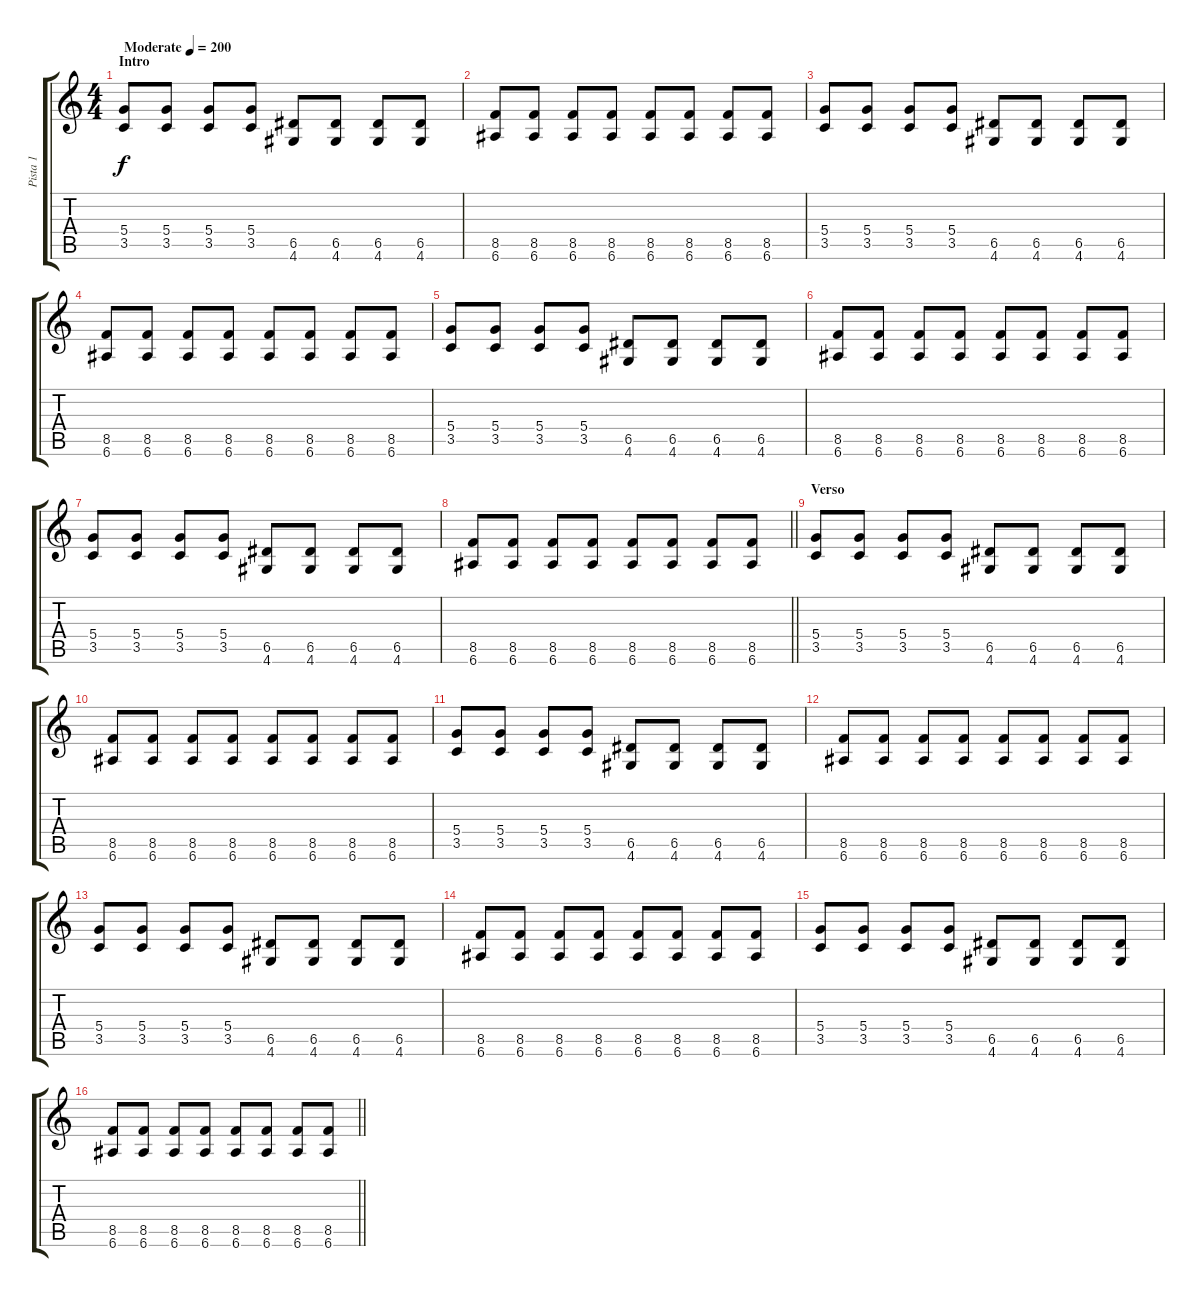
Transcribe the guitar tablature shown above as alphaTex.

\track ("Pista 1" "Pista 1") {instrument distortionguitar}
\staff {score tabs}
\tuning (E4 B3 G3 D3 A2 E2) {hide}
\ts (4 4)
\section ("" "Intro")
\tempo (200 "Moderate")
\clef g2
\ks c
(5.4 3.5).8{dy f instrument distortionguitar} (5.4 3.5).8 (5.4 3.5).8 (5.4 3.5).8 (6.5 4.6).8 (6.5 4.6).8 (6.5 4.6).8 (6.5 4.6).8 |
(8.5 6.6).8 (8.5 6.6).8 (8.5 6.6).8 (8.5 6.6).8 (8.5 6.6).8 (8.5 6.6).8 (8.5 6.6).8 (8.5 6.6).8 |
(5.4 3.5).8 (5.4 3.5).8 (5.4 3.5).8 (5.4 3.5).8 (6.5 4.6).8 (6.5 4.6).8 (6.5 4.6).8 (6.5 4.6).8 |
(8.5 6.6).8 (8.5 6.6).8 (8.5 6.6).8 (8.5 6.6).8 (8.5 6.6).8 (8.5 6.6).8 (8.5 6.6).8 (8.5 6.6).8 |
(5.4 3.5).8 (5.4 3.5).8 (5.4 3.5).8 (5.4 3.5).8 (6.5 4.6).8 (6.5 4.6).8 (6.5 4.6).8 (6.5 4.6).8 |
(8.5 6.6).8 (8.5 6.6).8 (8.5 6.6).8 (8.5 6.6).8 (8.5 6.6).8 (8.5 6.6).8 (8.5 6.6).8 (8.5 6.6).8 |
(5.4 3.5).8 (5.4 3.5).8 (5.4 3.5).8 (5.4 3.5).8 (6.5 4.6).8 (6.5 4.6).8 (6.5 4.6).8 (6.5 4.6).8 |
\barLineRight lightlight
(8.5 6.6).8 (8.5 6.6).8 (8.5 6.6).8 (8.5 6.6).8 (8.5 6.6).8 (8.5 6.6).8 (8.5 6.6).8 (8.5 6.6).8 |
\section ("" "Verso")
(5.4 3.5).8 (5.4 3.5).8 (5.4 3.5).8 (5.4 3.5).8 (6.5 4.6).8 (6.5 4.6).8 (6.5 4.6).8 (6.5 4.6).8 |
(8.5 6.6).8 (8.5 6.6).8 (8.5 6.6).8 (8.5 6.6).8 (8.5 6.6).8 (8.5 6.6).8 (8.5 6.6).8 (8.5 6.6).8 |
(5.4 3.5).8 (5.4 3.5).8 (5.4 3.5).8 (5.4 3.5).8 (6.5 4.6).8 (6.5 4.6).8 (6.5 4.6).8 (6.5 4.6).8 |
(8.5 6.6).8 (8.5 6.6).8 (8.5 6.6).8 (8.5 6.6).8 (8.5 6.6).8 (8.5 6.6).8 (8.5 6.6).8 (8.5 6.6).8 |
(5.4 3.5).8 (5.4 3.5).8 (5.4 3.5).8 (5.4 3.5).8 (6.5 4.6).8 (6.5 4.6).8 (6.5 4.6).8 (6.5 4.6).8 |
(8.5 6.6).8 (8.5 6.6).8 (8.5 6.6).8 (8.5 6.6).8 (8.5 6.6).8 (8.5 6.6).8 (8.5 6.6).8 (8.5 6.6).8 |
(5.4 3.5).8 (5.4 3.5).8 (5.4 3.5).8 (5.4 3.5).8 (6.5 4.6).8 (6.5 4.6).8 (6.5 4.6).8 (6.5 4.6).8 |
\barLineRight lightlight
(8.5 6.6).8 (8.5 6.6).8 (8.5 6.6).8 (8.5 6.6).8 (8.5 6.6).8 (8.5 6.6).8 (8.5 6.6).8 (8.5 6.6).8
